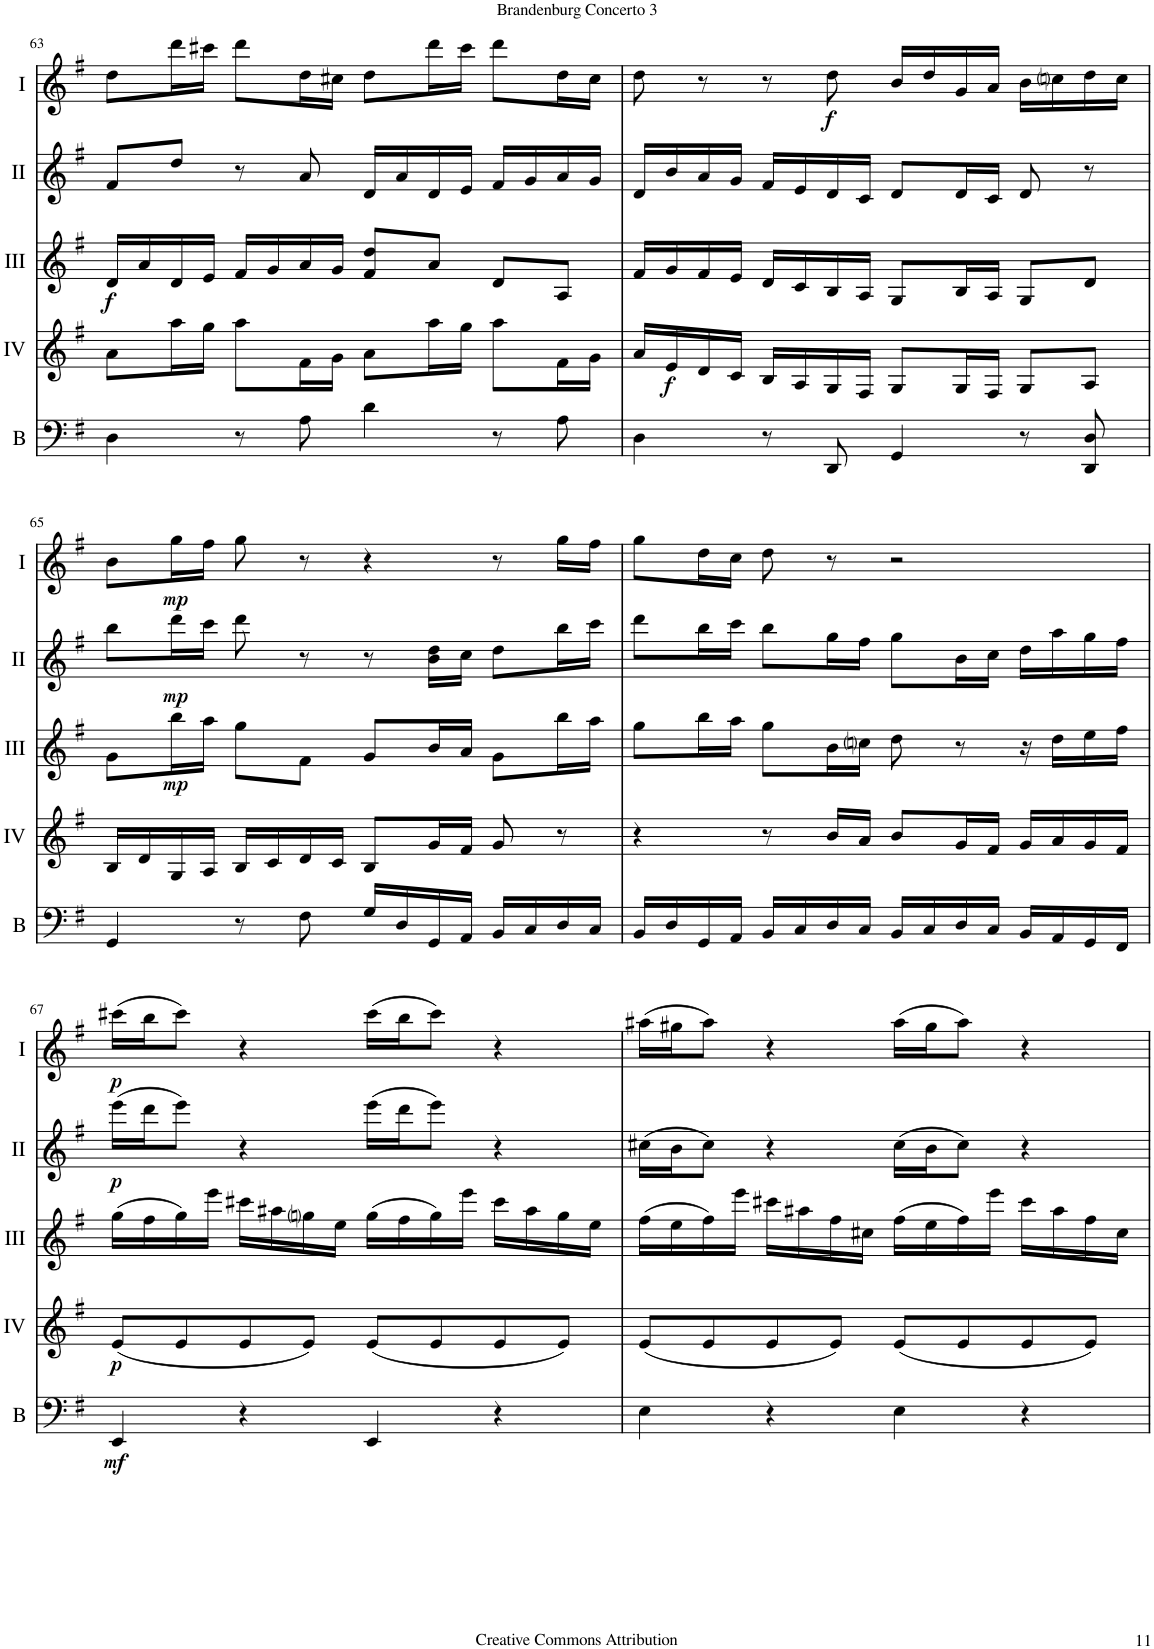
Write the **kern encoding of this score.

**kern	**dynam	**kern	**dynam	**kern	**dynam	**kern	**dynam	**kern	**dynam
*part5	*part5	*part4	*part4	*part3	*part3	*part2	*part2	*part1	*part1
*staff5	*staff5	*staff4	*staff4	*staff3	*staff3	*staff2	*staff2	*staff1	*staff1
*I"Bass	*	*I"Acc. 4	*	*I"Acc. 3	*	*I"Acc. 2	*	*I"Acc. 1	*
*I'B	*	*	*	*	*	*	*	*	*
!!LO:PB:g=z
*clefF4	*	*clefG2	*	*clefG2	*	*clefG2	*	*clefG2	*
*Trd7c12	*	*	*	*Trd7c12	*	*Trd7c12	*	*	*
*k[f#]	*	*k[f#]	*	*k[f#]	*	*k[f#]	*	*k[f#]	*
*M2/2	*	*M2/2	*	*M2/2	*	*M2/2	*	*M2/2	*
*met(c|)	*	*met(c|)	*	*met(c|)	*	*met(c|)	*	*met(c|)	*
=63	=63	=63	=63	=63	=63	=63	=63	=63	=63
!	!	!	!	!	!LO:DY:b	!	!	!	!
4D\	.	8a\L	.	16d/LL	f	8f#/L	.	8dd\L	.
.	.	.	.	16a/	.	.	.	.	.
.	.	16aa\L	.	16d/	.	8dd/J	.	16ddd\L	.
.	.	16gg\JJ	.	16e/JJ	.	.	.	16ccc#X\JJ	.
8r	.	8aa\L	.	16f#/LL	.	8r	.	8ddd\L	.
.	.	.	.	16g/	.	.	.	.	.
8A\	.	16f#\L	.	16a/	.	8a/	.	16dd\L	.
.	.	16g\JJ	.	16g/JJ	.	.	.	16cc#X\JJ	.
4d\	.	8a\L	.	8f#/ 8dd/L	.	16d/LL	.	8dd\L	.
.	.	.	.	.	.	16a/	.	.	.
.	.	16aa\L	.	8a/J	.	16d/	.	16ddd\L	.
.	.	16gg\JJ	.	.	.	16e/JJ	.	16ccc#\JJ	.
8r	.	8aa\L	.	8d/L	.	16f#/LL	.	8ddd\L	.
.	.	.	.	.	.	16g/	.	.	.
8A\	.	16f#\L	.	8A/J	.	16a/	.	16dd\L	.
.	.	16g\JJ	.	.	.	16g/JJ	.	16cc#\JJ	.
=64	=64	=64	=64	=64	=64	=64	=64	=64	=64
4D\	.	16a/LL	.	16f#/LL	.	16d/LL	.	8dd\	.
!	!	!	!LO:DY:b	!	!	!	!	!	!
.	.	16e/	f	16g/	.	16b/	.	.	.
.	.	16d/	.	16f#/	.	16a/	.	8r	.
.	.	16c/JJ	.	16e/JJ	.	16g/JJ	.	.	.
8r	.	16B/LL	.	16d/LL	.	16f#/LL	.	8r	.
.	.	16A/	.	16c/	.	16e/	.	.	.
!	!	!	!	!	!	!	!	!	!LO:DY:b
8DD/	.	16G/	.	16B/	.	16d/	.	8dd\	f
.	.	16F#/JJ	.	16A/JJ	.	16c/JJ	.	.	.
4GG/	.	8G/L	.	8G/L	.	8d/L	.	16b/LL	.
.	.	.	.	.	.	.	.	16dd/	.
.	.	16G/L	.	16B/L	.	16d/L	.	16g/	.
.	.	16F#/JJ	.	16A/JJ	.	16c/JJ	.	16a/JJ	.
8r	.	8G/L	.	8G/L	.	8d/	.	16b\LL	.
.	.	.	.	.	.	.	.	16ccni\	.
8DD/ 8D/	.	8A/J	.	8d/J	.	8r	.	16dd\	.
.	.	.	.	.	.	.	.	16cc\JJ	.
!!LO:LB:g=z
=65	=65	=65	=65	=65	=65	=65	=65	=65	=65
4GG/	.	16B/LL	.	8g\L	.	8bb\L	.	8b\L	.
.	.	16d/	.	.	.	.	.	.	.
!	!	!	!	!	!LO:DY:b	!	!LO:DY:b	!	!LO:DY:b
.	.	16G/	.	16bb\L	mp	16ddd\L	mp	16gg\L	mp
.	.	16A/JJ	.	16aa\JJ	.	16ccc\JJ	.	16ff#\JJ	.
8r	.	16B/LL	.	8gg\L	.	8ddd\	.	8gg\	.
.	.	16c/	.	.	.	.	.	.	.
8F#\	.	16d/	.	8f#\J	.	8r	.	8r	.
.	.	16c/JJ	.	.	.	.	.	.	.
16G/LL	.	8B/L	.	8g/L	.	8r	.	4r	.
16D/	.	.	.	.	.	.	.	.	.
16GG/	.	16g/L	.	16b/L	.	16b\ 16dd\LL	.	.	.
16AA/JJ	.	16f#/JJ	.	16a/JJ	.	16cc\JJ	.	.	.
16BB/LL	.	8g/	.	8g\L	.	8dd\L	.	8r	.
16C/	.	.	.	.	.	.	.	.	.
16D/	.	8r	.	16bb\L	.	16bb\L	.	16gg\LL	.
16C/JJ	.	.	.	16aa\JJ	.	16ccc\JJ	.	16ff#\JJ	.
=66	=66	=66	=66	=66	=66	=66	=66	=66	=66
16BB/LL	.	4r	.	8gg\L	.	8ddd\L	.	8gg\L	.
16D/	.	.	.	.	.	.	.	.	.
16GG/	.	.	.	16bb\L	.	16bb\L	.	16dd\L	.
16AA/JJ	.	.	.	16aa\JJ	.	16ccc\JJ	.	16cc\JJ	.
16BB/LL	.	8r	.	8gg\L	.	8bb\L	.	8dd\	.
16C/	.	.	.	.	.	.	.	.	.
16D/	.	16b/LL	.	16b\L	.	16gg\L	.	8r	.
16C/JJ	.	16a/JJ	.	16ccni\JJ	.	16ff#\JJ	.	.	.
16BB/LL	.	8b/L	.	8dd\	.	8gg\L	.	2r	.
16C/	.	.	.	.	.	.	.	.	.
16D/	.	16g/L	.	8r	.	16b\L	.	.	.
16C/JJ	.	16f#/JJ	.	.	.	16cc\JJ	.	.	.
16BB/LL	.	16g/LL	.	16r	.	16dd\LL	.	.	.
16AA/	.	16a/	.	16dd\LL	.	16aa\	.	.	.
16GG/	.	16g/	.	16ee\	.	16gg\	.	.	.
16FF#/JJ	.	16f#/JJ	.	16ff#\JJ	.	16ff#\JJ	.	.	.
!!LO:LB:g=z
=67	=67	=67	=67	=67	=67	=67	=67	=67	=67
!	!LO:DY:b	!	!LO:DY:b	!	!	!	!LO:DY:b	!	!LO:DY:b
4EE/	mf	(8e/L	p	(16gg\LL	.	(16eee\LL	p	(16ccc#X\LL	p
.	.	.	.	16ff#\	.	16ddd\J	.	16bb\J	.
.	.	8e/	.	16gg\)	.	8eee\J)	.	8ccc#\J)	.
.	.	.	.	16eee\JJ	.	.	.	.	.
4r	.	8e/	.	16ccc#X\LL	.	4r	.	4r	.
.	.	.	.	16aa#X\	.	.	.	.	.
.	.	8e/J)	.	16ggni\	.	.	.	.	.
.	.	.	.	16ee\JJ	.	.	.	.	.
4EE/	.	(8e/L	.	(16gg\LL	.	(16eee\LL	.	(16ccc#\LL	.
.	.	.	.	16ff#\	.	16ddd\J	.	16bb\J	.
.	.	8e/	.	16gg\)	.	8eee\J)	.	8ccc#\J)	.
.	.	.	.	16eee\JJ	.	.	.	.	.
4r	.	8e/	.	16ccc#\LL	.	4r	.	4r	.
.	.	.	.	16aa#\	.	.	.	.	.
.	.	8e/J)	.	16gg\	.	.	.	.	.
.	.	.	.	16ee\JJ	.	.	.	.	.
=68	=68	=68	=68	=68	=68	=68	=68	=68	=68
4E\	.	(8e/L	.	(16ff#\LL	.	(16cc#X\LL	.	(16aa#X\LL	.
.	.	.	.	16ee\	.	16b\J	.	16gg#X\J	.
.	.	8e/	.	16ff#\)	.	8cc#\J)	.	8aa#\J)	.
.	.	.	.	16eee\JJ	.	.	.	.	.
4r	.	8e/	.	16ccc#X\LL	.	4r	.	4r	.
.	.	.	.	16aa#X\	.	.	.	.	.
.	.	8e/J)	.	16ff#\	.	.	.	.	.
.	.	.	.	16cc#X\JJ	.	.	.	.	.
4E\	.	(8e/L	.	(16ff#\LL	.	(16cc#\LL	.	(16aa#\LL	.
.	.	.	.	16ee\	.	16b\J	.	16gg#\J	.
.	.	8e/	.	16ff#\)	.	8cc#\J)	.	8aa#\J)	.
.	.	.	.	16eee\JJ	.	.	.	.	.
4r	.	8e/	.	16ccc#\LL	.	4r	.	4r	.
.	.	.	.	16aa#\	.	.	.	.	.
.	.	8e/J)	.	16ff#\	.	.	.	.	.
.	.	.	.	16cc#\JJ	.	.	.	.	.
=	=	=	=	=	=	=	=	=	=
*-	*-	*-	*-	*-	*-	*-	*-	*-	*-
